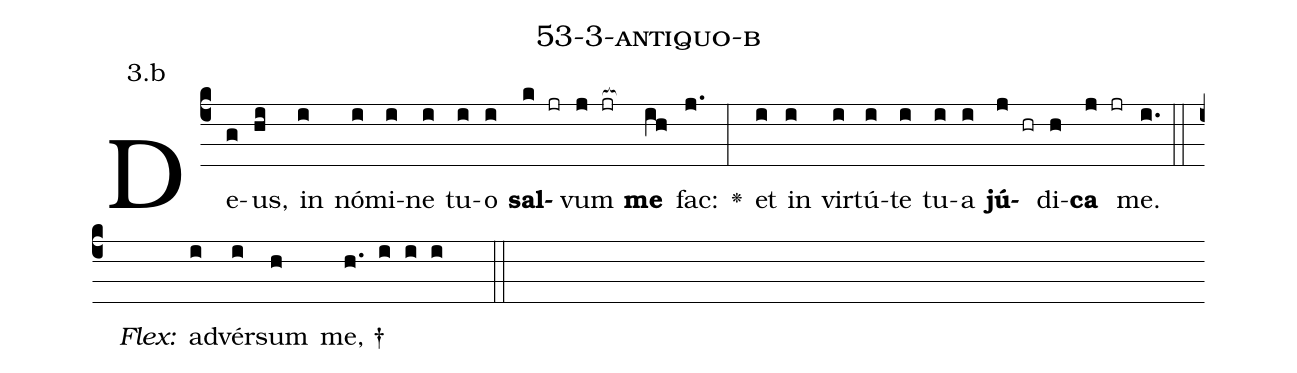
name: 53-3-antiquo-b;
annotation: 3.b;
%%
(c4)De(g)us,(hi) in(i) nó(i)mi(i)ne(i) tu(i)o(i) <b>sal</b>(k jr)vum(j jr[ocb:1{]) <b>me</b>(ih[ocb:0}]) fac:(j.) <v>\greheightstar</v>(:) et(i) in(i) vir(i)tú(i)te(i) tu(i)a(i) <b>jú</b>(j hr)di(h)<b>ca</b>(j jr) me.(i.) (::)
<i>Flex:</i>()  ad(i)vér(i)sum(h) me, †(h. i i i  ::)

%E(i) u(i) o(j) u(h) a(j) e.(i.) (::)
